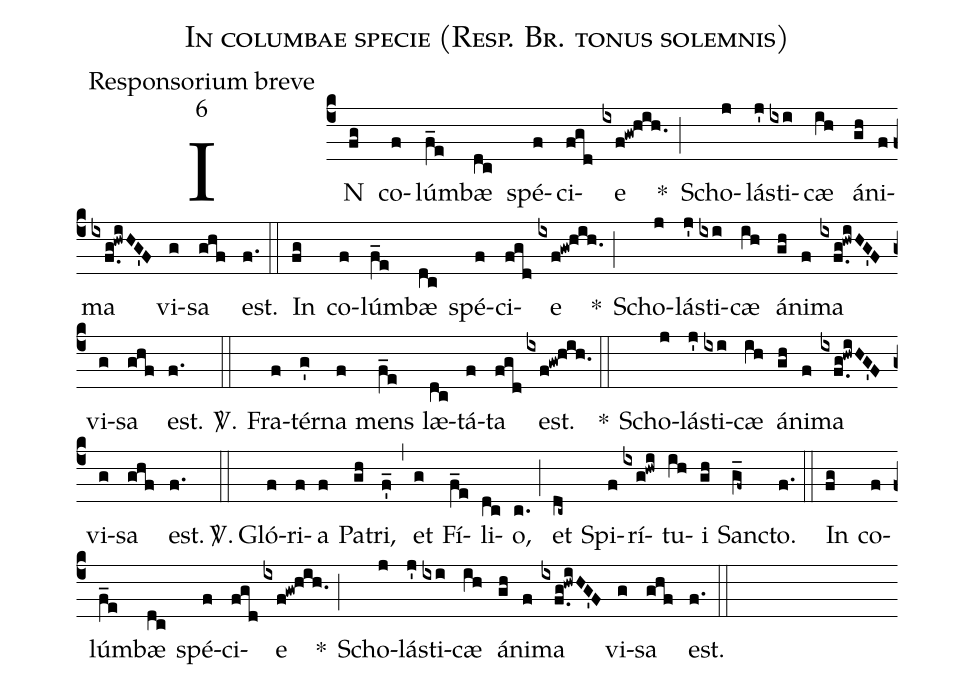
name:In columbae specie (Resp. Br. tonus solemnis);
office-part:Responsorium breve;
mode:6;
%%
(c4)IN(fg) co(f)lúm(f_e)bæ(dc) spé(f)ci(fgd)e(ixf!gw!hih.) *(;) Scho(j)lás(j')ti(ixi)cæ(ih) á(gh)ni(f)ma(ixf.g!hwiHG'F) vi(g)sa(ghf) est.(f.) (::)
In(fg) co(f)lúm(f_e)bæ(dc) spé(f)ci(fgd)e(ixf!gw!hih.) *(;) Scho(j)lás(j')ti(ixi)cæ(ih) á(gh)ni(f)ma(ixf.g!hwiHG'F) vi(g)sa(ghf) est.(f.)

<sp>V/</sp>.(::) Fra(f)tér(g')na(f) mens(f_e) læ(dc)tá(f)ta(fgd) est.(ixf!gW!hih.) (::)
*() Scho(j)lás(j')ti(ixi)cæ(ih) á(gh)ni(f)ma(ixf.g!hwiHG'F) vi(g)sa(ghf) est.(f.)

<sp>V/</sp>.(::)Gló(f)ri(f)a(f) Pa(gh)tri,(f'_) (,) et(g) Fí(f_e)li(dc)o,(c.) (;) et(dc~) Spi(f)rí(ixg!hwi)tu(ih)i(gh) Sanc(g_f~)to.(f.) (::)
In(fg) co(f)lúm(f_e)bæ(dc) spé(f)ci(fgd)e(ixf!gw!hih.) *(;) Scho(j)lás(j')ti(ixi)cæ(ih) á(gh)ni(f)ma(ixf.g!hwiHG'F) vi(g)sa(ghf) est.(f.) (::)
